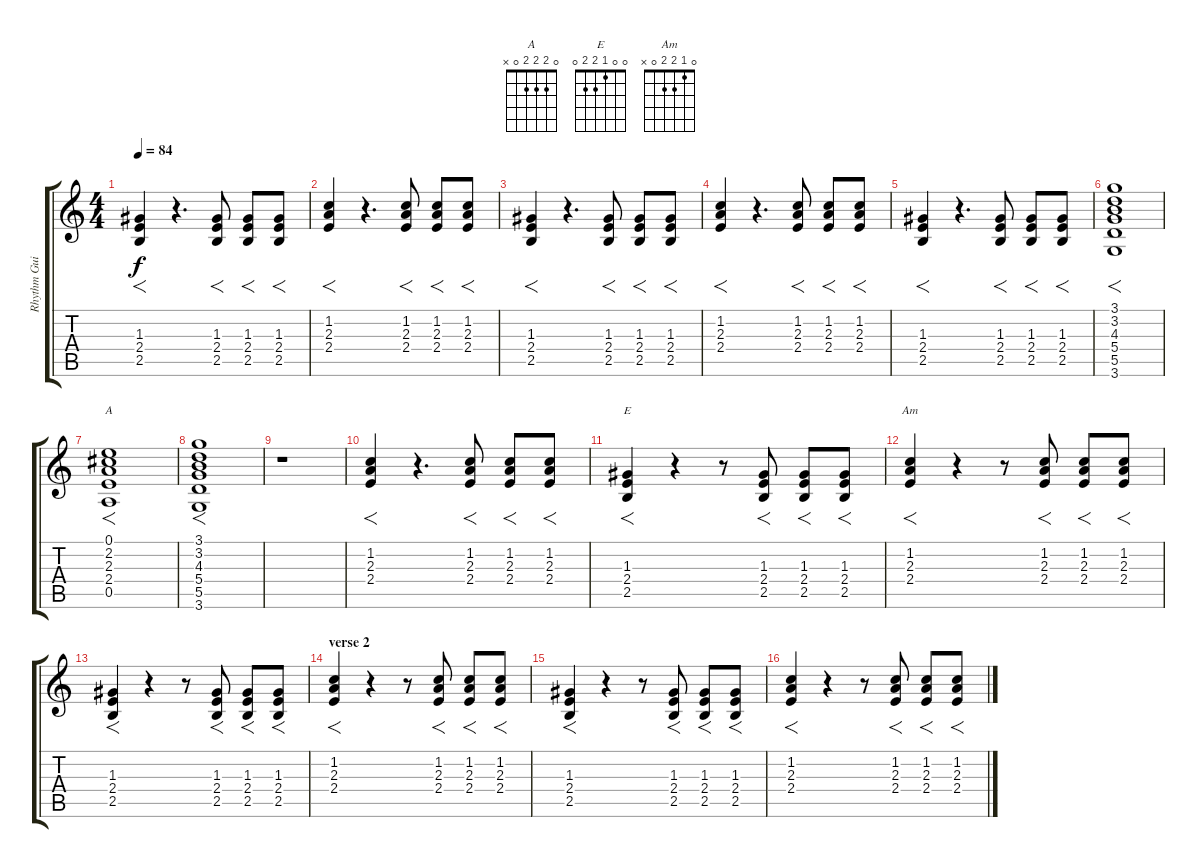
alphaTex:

\track ("Rhythm Guitar 2" "Rhythm Gui") {instrument acousticguitarnylon}
\staff {score tabs}
\tuning (E4 B3 G3 D3 A2 E2) {hide}
\chord ("A" 0 2 2 2 0 x)
\chord ("E" 0 0 1 2 2 0)
\chord ("Am" 0 1 2 2 0 x)
\ts (4 4)
\tempo 84
\clef g2
\ks c
(1.3 2.4 2.5).4{f dy f} r.4{d} (1.3 2.4 2.5).8{f} (1.3 2.4 2.5).8{f} (1.3 2.4 2.5).8{f} |
(1.2 2.3 2.4).4{f} r.4{d} (1.2 2.3 2.4).8{f} (1.2 2.3 2.4).8{f} (1.2 2.3 2.4).8{f} |
(1.3 2.4 2.5).4{f} r.4{d} (1.3 2.4 2.5).8{f} (1.3 2.4 2.5).8{f} (1.3 2.4 2.5).8{f} |
(1.2 2.3 2.4).4{f} r.4{d} (1.2 2.3 2.4).8{f} (1.2 2.3 2.4).8{f} (1.2 2.3 2.4).8{f} |
(1.3 2.4 2.5).4{f} r.4{d} (1.3 2.4 2.5).8{f} (1.3 2.4 2.5).8{f} (1.3 2.4 2.5).8{f} |
(3.1 3.2 4.3 5.4 5.5 3.6).1{f} |
(0.1 2.2 2.3 2.4 0.5).1{f ch "A"} |
(3.1 3.2 4.3 5.4 5.5 3.6).1{f} |
r.1 |
(1.2 2.3 2.4).4{f} r.4{d} (1.2 2.3 2.4).8{f} (1.2 2.3 2.4).8{f} (1.2 2.3 2.4).8{f} |
(1.3 2.4 2.5).4{f ch "E"} r.4 r.8 (1.3 2.4 2.5).8{f} (1.3 2.4 2.5).8{f} (1.3 2.4 2.5).8{f} |
(1.2 2.3 2.4).4{f ch "Am"} r.4 r.8 (1.2 2.3 2.4).8{f} (1.2 2.3 2.4).8{f} (1.2 2.3 2.4).8{f} |
(1.3 2.4 2.5).4{f} r.4 r.8 (1.3 2.4 2.5).8{f} (1.3 2.4 2.5).8{f} (1.3 2.4 2.5).8{f} |
\section ("" "verse 2")
(1.2 2.3 2.4).4{f} r.4 r.8 (1.2 2.3 2.4).8{f} (1.2 2.3 2.4).8{f} (1.2 2.3 2.4).8{f} |
(1.3 2.4 2.5).4{f} r.4 r.8 (1.3 2.4 2.5).8{f} (1.3 2.4 2.5).8{f} (1.3 2.4 2.5).8{f} |
\section ("" "")
(1.2 2.3 2.4).4{f} r.4 r.8 (1.2 2.3 2.4).8{f} (1.2 2.3 2.4).8{f} (1.2 2.3 2.4).8{f}
